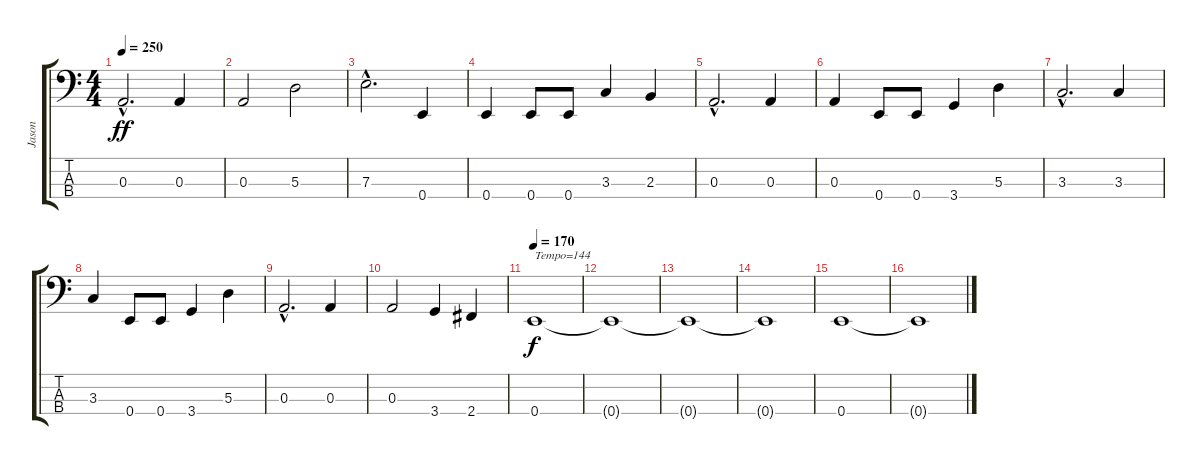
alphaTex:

\track ("Jason" "Jason") {instrument electricbassfinger}
\staff {score tabs}
\tuning (G2 D2 A1 E1) {hide}
\ts (4 4)
\tempo 250
\clef f4
\ks c
0.3{hac}.2{d dy ff} 0.3.4 |
0.3.2 5.3.2 |
7.3{hac}.2{d} 0.4.4 |
0.4.4 0.4.8 0.4.8 3.3.4 2.3.4 |
0.3{hac}.2{d} 0.3.4 |
0.3.4 0.4.8 0.4.8 3.4.4 5.3.4 |
3.3{hac}.2{d} 3.3.4 |
3.3.4 0.4.8 0.4.8 3.4.4 5.3.4 |
0.3{hac}.2{d} 0.3.4 |
0.3.2 3.4.4 2.4.4 |
\tempo 170
0.4.1{txt "Tempo=144" dy f} |
0.4{t}.1 |
0.4{t}.1 |
0.4{t}.1 |
0.4.1 |
0.4{t}.1
